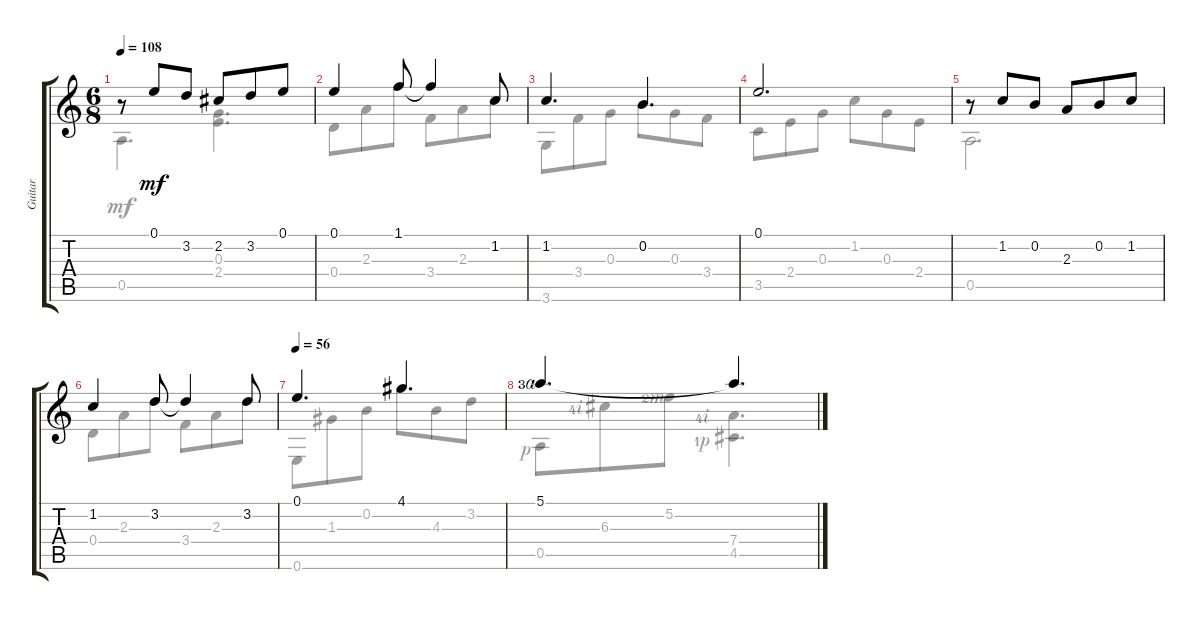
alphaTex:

\track ("Guitar" "Guitar") {instrument acousticguitarnylon}
\staff {score tabs}
\tuning (E4 B3 G3 D3 A2 E2) {hide}
\voice
\ts (6 8)
\tempo 108
\clef g2
\ks c
r.8{dy mf} 0.1.8 3.2.8 2.2.8 3.2.8 0.1.8 |
0.1.4 1.1.8 1.1{t}.4 1.2.8 |
1.2.4{d} 0.2.4{d} |
0.1.2{d} |
r.8 1.2.8 0.2.8 2.3.8 0.2.8 1.2.8 |
1.2.4 3.2.8 3.2{t}.4 3.2.8 |
\tempo 56
0.1.4{d} 4.1.4{d} |
5.1{lf 4 rf 4}.4{d} 5.1{t}.4{d}
\voice
\clef g2
\ottava regular
\simile none
\ks c
0.5.4{d dy mf} (0.3 2.4).4{d} |
0.4.8 2.3.8 1.1.8 3.4.8 2.3.8 1.2.8 |
3.6.8 3.4.8 0.3.8 0.2.8 0.3.8 3.4.8 |
3.5.8 2.4.8 0.3.8 1.2.8 0.3.8 2.4.8 |
0.5.2{d} |
0.4.8 2.3.8 3.2.8 3.4.8 2.3.8 3.2.8 |
0.6.8 1.3.8 0.2.8 4.1.8 4.3.8 3.2.8 |
0.5{rf 1}.8 6.3{lf 5 rf 2}.8 5.2{lf 3 rf 3}.8 (7.4{lf 5 rf 2} 4.5{lf 2 rf 1}).4{d}
